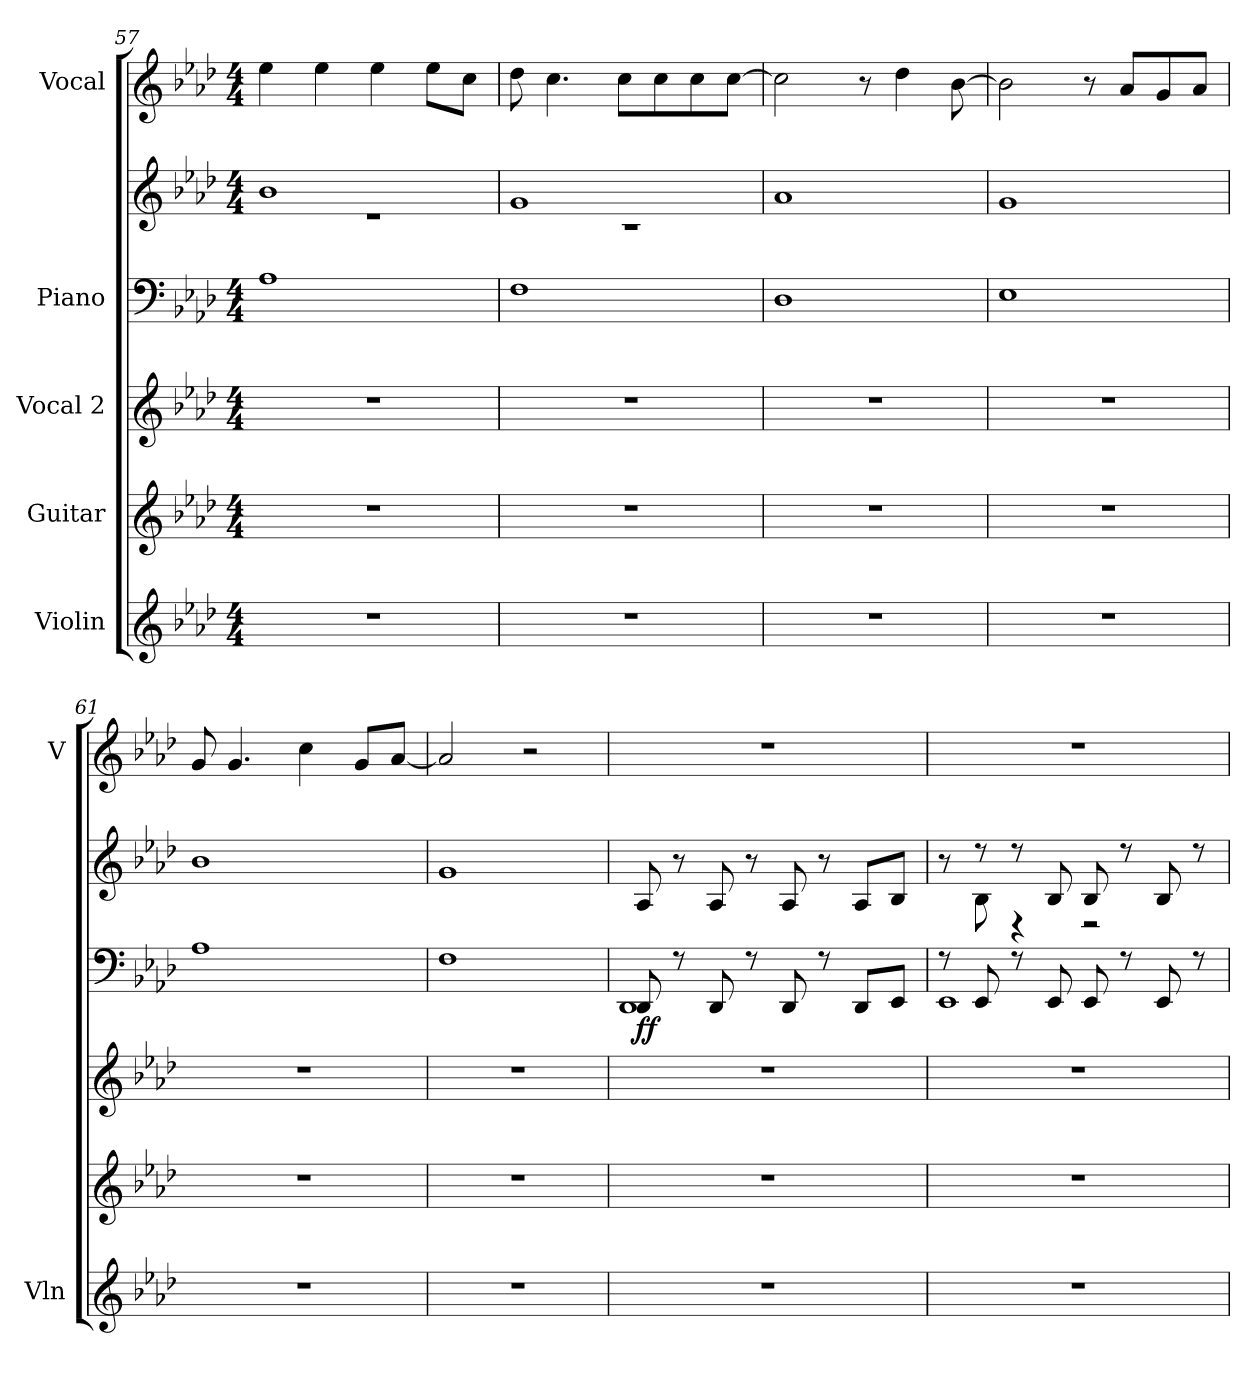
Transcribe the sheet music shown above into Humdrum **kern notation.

**kern	**kern	**kern	**kern	**kern	**dynam	**kern
*part5	*part4	*part3	*part2	*part2	*part2	*part1
*staff6	*staff5	*staff4	*staff3	*staff2	*staff2/3	*staff1
*I"Violin	*I"Guitar	*I"Vocal 2	*I"Piano	*	*	*I"Vocal
*I'Vln	*	*	*	*	*	*I'V
*clefG2	*clefG2	*clefG2	*clefF4	*clefG2	*	*clefG2
*k[b-e-a-d-]	*k[b-e-a-d-]	*k[b-e-a-d-]	*k[b-e-a-d-]	*k[b-e-a-d-]	*	*k[b-e-a-d-]
*M4/4	*M4/4	*M4/4	*M4/4	*M4/4	*	*M4/4
=57	=57	=57	=57	=57	=57	=57
*	*	*	*	*^	*	*
1r	1r	1r	1A-	1b-	1r	.	4ee-\
.	.	.	.	.	.	.	4ee-\
.	.	.	.	.	.	.	4ee-\
.	.	.	.	.	.	.	8ee-\L
.	.	.	.	.	.	.	8cc\J
!!LO:LB:g=z
=58	=58	=58	=58	=58	=58	=58	=58
1r	1r	1r	1F	1g	1r	.	8dd-\
.	.	.	.	.	.	.	4.cc\
.	.	.	.	.	.	.	8cc\L
.	.	.	.	.	.	.	8cc\
.	.	.	.	.	.	.	8cc\
.	.	.	.	.	.	.	[8cc\J
*	*	*	*	*v	*v	*	*
=59	=59	=59	=59	=59	=59	=59
1r	1r	1r	1D-	1a-	.	2cc\]
.	.	.	.	.	.	8r
.	.	.	.	.	.	4dd-\
.	.	.	.	.	.	[8b-\
=60	=60	=60	=60	=60	=60	=60
1r	1r	1r	1E-	1g	.	2b-\]
.	.	.	.	.	.	8r
.	.	.	.	.	.	8a-/L
.	.	.	.	.	.	8g/
.	.	.	.	.	.	8a-/J
=61	=61	=61	=61	=61	=61	=61
1r	1r	1r	1A-	1b-	.	8g/
.	.	.	.	.	.	4.g/
.	.	.	.	.	.	4cc\
.	.	.	.	.	.	8g/L
.	.	.	.	.	.	[8a-/J
=62	=62	=62	=62	=62	=62	=62
1r	1r	1r	1F	1g	.	2a-/]
.	.	.	.	.	.	2r
=63	=63	=63	=63	=63	=63	=63
*	*	*	*^	*	*	*
!	!	!	!	!	!	!LO:DY:b=2	!
!	!	!	!	!	!	!LO:DY:n=1:b	!
1r	1r	1r	8DD-/	1DD-	8A-/	f f	1r
.	.	.	8r	.	8r	.	.
.	.	.	8DD-/	.	8A-/	.	.
.	.	.	8r	.	8r	.	.
.	.	.	8DD-/	.	8A-/	.	.
.	.	.	8r	.	8r	.	.
.	.	.	8DD-/L	.	8A-/L	.	.
.	.	.	8EE-/J	.	8B-/J	.	.
!!LO:PB:g=z
=64	=64	=64	=64	=64	=64	=64	=64
*	*	*	*	*	*^	*	*
1r	1r	1r	8r	1EE-	8r	8ryy	.	1r
.	.	.	8EE-/	.	8r	8B-\	.	.
.	.	.	8r	.	8r	4r	.	.
.	.	.	8EE-/	.	8B-/	.	.	.
.	.	.	8EE-/	.	8B-/	2r	.	.
.	.	.	8r	.	8r	.	.	.
.	.	.	8EE-/	.	8B-/	.	.	.
.	.	.	8r	.	8r	.	.	.
*	*	*	*v	*v	*	*	*	*
*	*	*	*	*v	*v	*	*
=	=	=	=	=	=	=
*-	*-	*-	*-	*-	*-	*-
